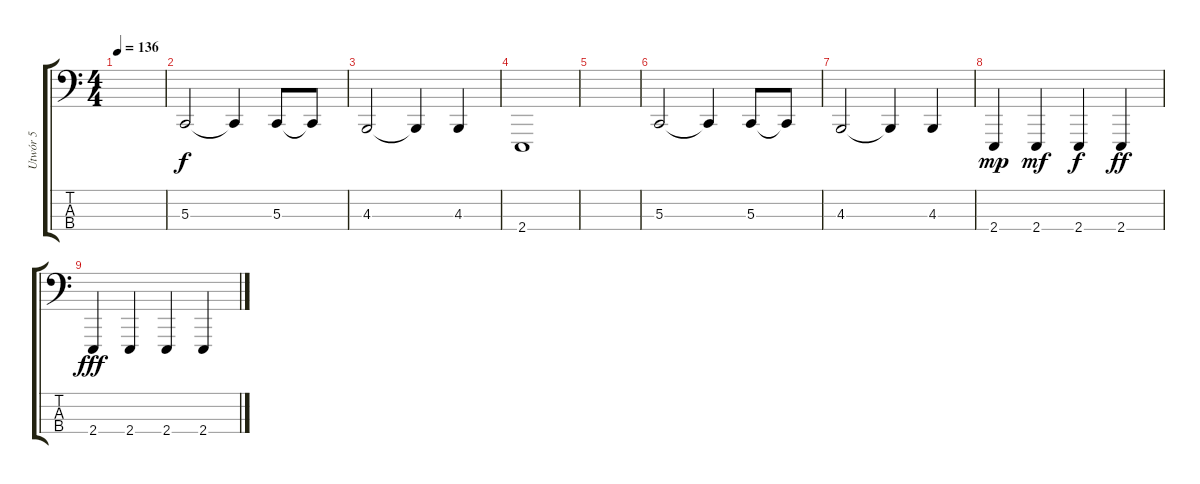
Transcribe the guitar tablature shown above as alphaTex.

\track ("Utwór 5" "Utwór 5") {instrument acousticgrandpiano}
\staff {score tabs}
\tuning (F2 C2 G1 D1) {hide}
\ts (4 4)
\tempo 136
\clef f4
\ks c
|
5.3.2 5.3{t}.4 5.3.8 5.3{t}.8 |
4.3.2 4.3{t}.4 4.3.4 |
2.4.1 |
|
5.3.2 5.3{t}.4 5.3.8 5.3{t}.8 |
4.3.2 4.3{t}.4 4.3.4 |
2.4.4{dy mp} 2.4.4{dy mf} 2.4.4{dy f} 2.4.4{dy ff} |
2.4.4{dy fff} 2.4.4 2.4.4 2.4.4
